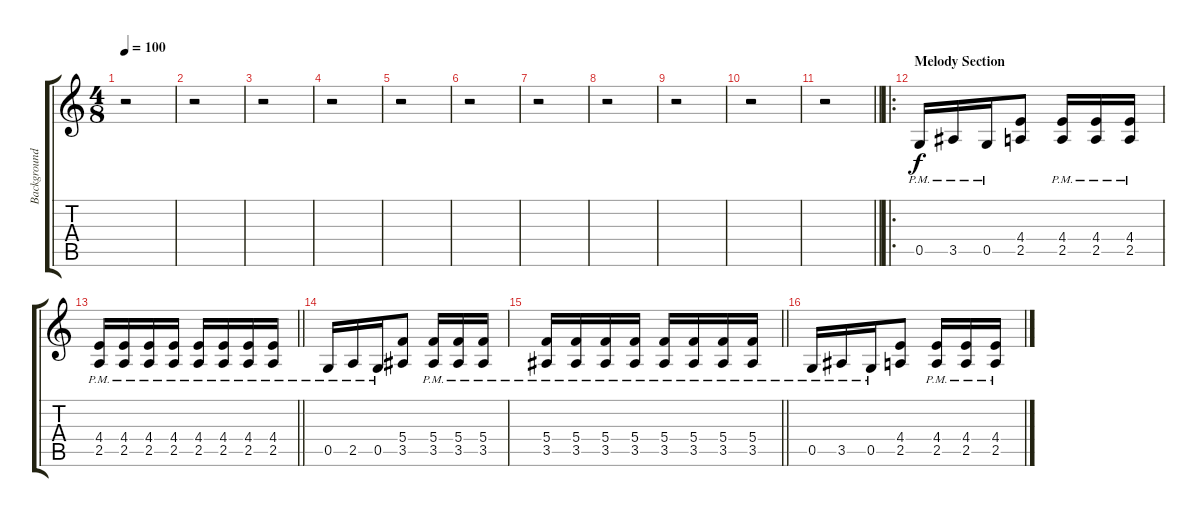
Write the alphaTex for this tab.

\track ("Background" "Background") {instrument distortionguitar}
\staff {score tabs}
\tuning (D4 A3 F3 C3 G2 D2) {hide}
\ts (4 8)
\tempo 100
\clef g2
\ks c
r.2{dy f} |
r.2 |
r.2 |
r.2 |
r.2 |
r.2 |
r.2 |
r.2 |
r.2 |
r.2 |
\barLineRight lightlight
r.2 |
\ro
\section ("" "Melody Section")
0.5{pm}.16 3.5{pm}.16 0.5{pm}.16 (4.4 2.5).8 (4.4{pm} 2.5{pm}).16 (4.4{pm} 2.5{pm}).16 (4.4{pm} 2.5{pm}).16 |
\barLineRight lightlight
(4.4{pm} 2.5{pm}).16 (4.4{pm} 2.5{pm}).16 (4.4{pm} 2.5{pm}).16 (4.4{pm} 2.5{pm}).16 (4.4{pm} 2.5{pm}).16 (4.4{pm} 2.5{pm}).16 (4.4{pm} 2.5{pm}).16 (4.4{pm} 2.5{pm}).16 |
0.5{pm}.16 2.5{pm}.16 0.5{pm}.16 (5.4 3.5).8 (5.4{pm} 3.5{pm}).16 (5.4{pm} 3.5{pm}).16 (5.4{pm} 3.5{pm}).16 |
\barLineRight lightlight
(5.4{pm} 3.5{pm}).16 (5.4{pm} 3.5{pm}).16 (5.4{pm} 3.5{pm}).16 (5.4{pm} 3.5{pm}).16 (5.4{pm} 3.5{pm}).16 (5.4{pm} 3.5{pm}).16 (5.4{pm} 3.5{pm}).16 (5.4{pm} 3.5{pm}).16 |
0.5{pm}.16 3.5{pm}.16 0.5{pm}.16 (4.4 2.5).8 (4.4{pm} 2.5{pm}).16 (4.4{pm} 2.5{pm}).16 (4.4{pm} 2.5{pm}).16
